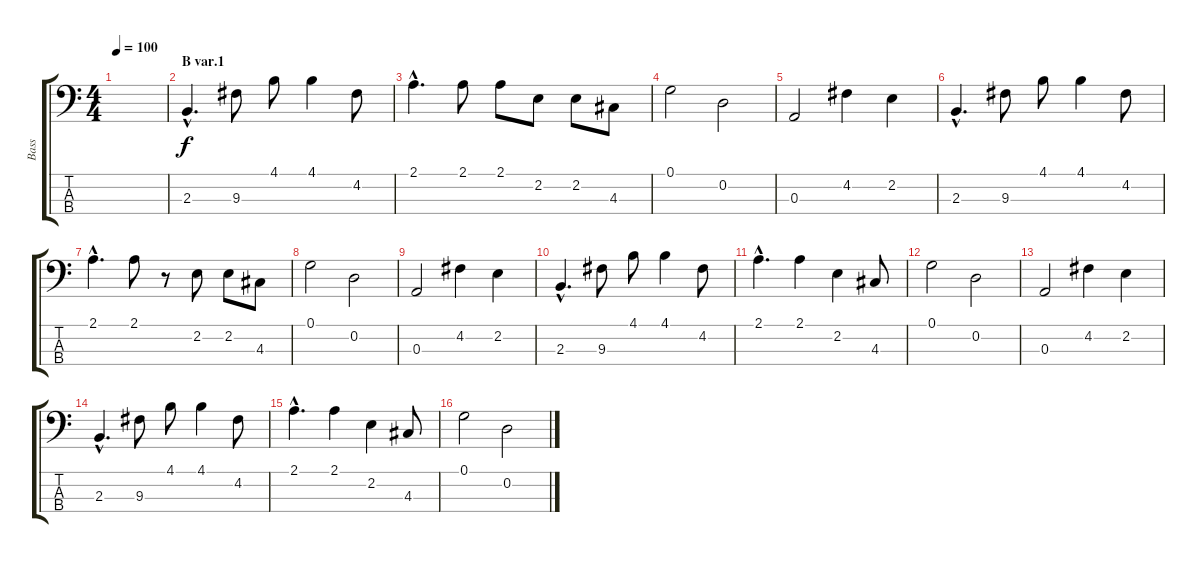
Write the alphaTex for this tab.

\track ("Bass" "Bass") {instrument acousticbass}
\staff {score tabs}
\tuning (G2 D2 A1 E1) {hide}
\ts (4 4)
\tempo 100
\clef f4
\ks c
|
\section ("" "B var.1")
2.3{hac}.4{d} 9.3.8 4.1.8 4.1.4 4.2.8 |
2.1{hac}.4{d} 2.1.8 2.1.8 2.2.8 2.2.8 4.3.8 |
0.1.2 0.2.2 |
0.3.2 4.2.4 2.2.4 |
2.3{hac}.4{d} 9.3.8 4.1.8 4.1.4 4.2.8 |
2.1{hac}.4{d} 2.1.8 r.8 2.2.8 2.2.8 4.3.8 |
0.1.2 0.2.2 |
0.3.2 4.2.4 2.2.4 |
2.3{hac}.4{d} 9.3.8 4.1.8 4.1.4 4.2.8 |
2.1{hac}.4{d} 2.1.4 2.2.4 4.3.8 |
0.1.2 0.2.2 |
0.3.2 4.2.4 2.2.4 |
2.3{hac}.4{d} 9.3.8 4.1.8 4.1.4 4.2.8 |
2.1{hac}.4{d} 2.1.4 2.2.4 4.3.8 |
0.1.2 0.2.2
